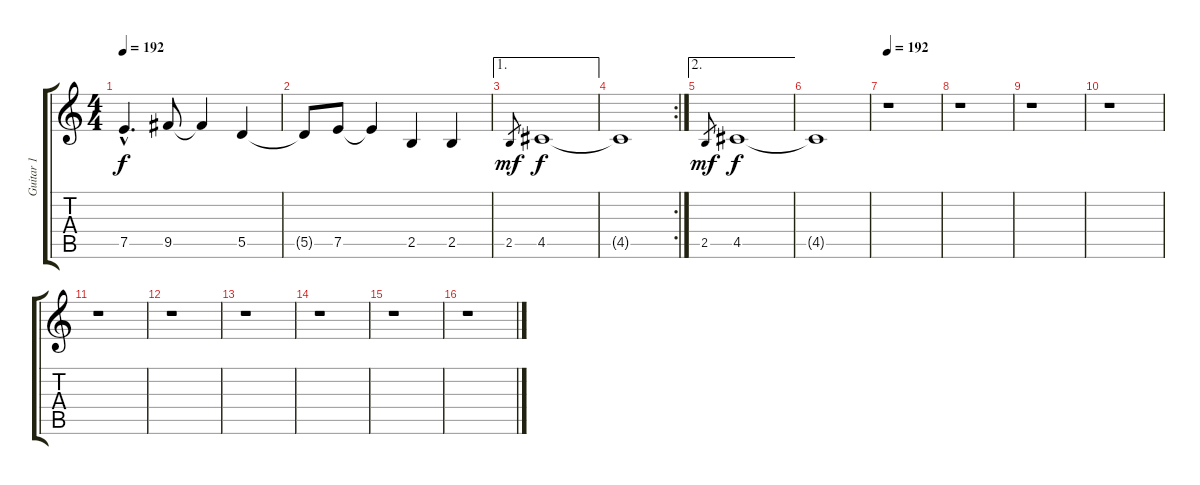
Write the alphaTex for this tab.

\track ("Guitar 1" "Guitar 1") {instrument distortionguitar}
\staff {score tabs}
\tuning (E4 B3 G3 D3 A2 E2) {hide}
\ts (4 4)
\tempo 192
\clef g2
\ks c
7.5{hac}.4{d dy f} 9.5.8 9.5{t}.4 5.5.4 |
5.5{t}.8 7.5.8 7.5{t}.4 2.5.4 2.5.4 |
\ae 1
2.5.8{gr dy mf} 4.5.1{dy f} |
\rc 2
4.5{t}.1 |
\ae 2
2.5.8{gr dy mf} 4.5.1{dy f} |
4.5{t}.1 |
\tempo 192
r.1 |
r.1 |
r.1 |
r.1 |
r.1 |
r.1 |
r.1 |
r.1 |
r.1 |
r.1
